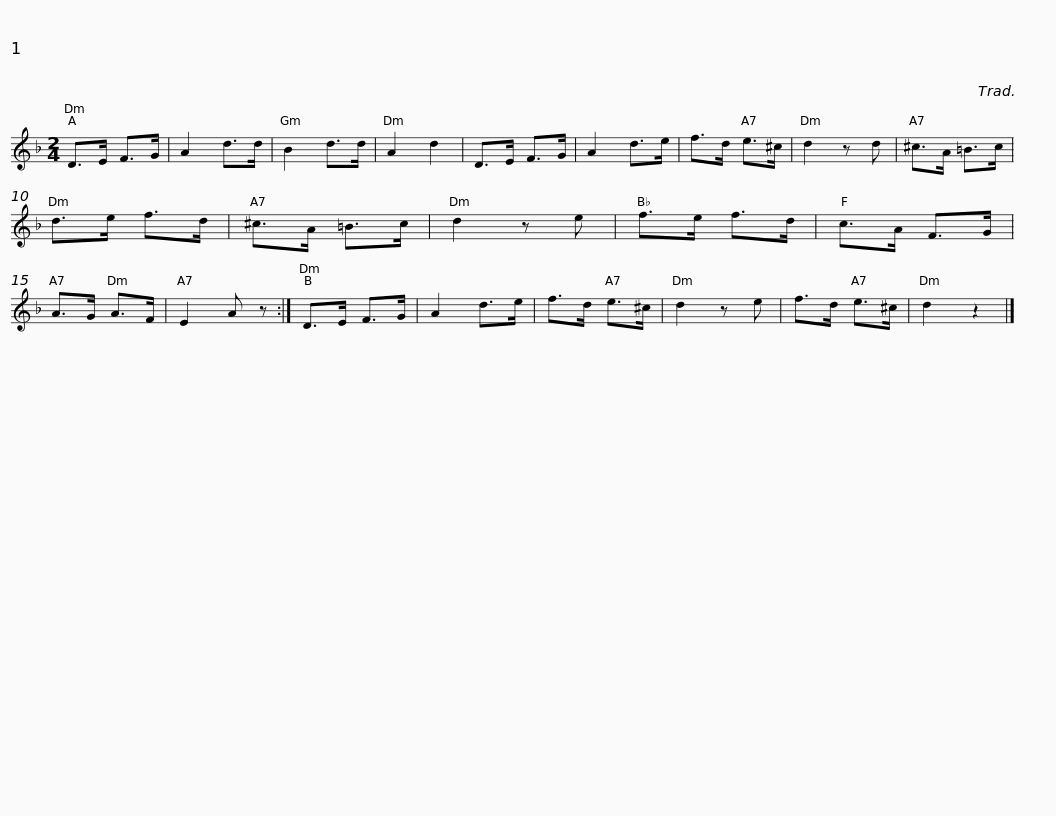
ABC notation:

X:1
L:1/8
M:2/4
I:linebreak $
K:Dmin
V:1 treble
V:1
 D>E F>G | A2 d>d | B2 d>d | A2 d2 | D>E F>G | %5
 A2 d>e | f>d e>^c | d2 z d | ^c>A =B>c | d>e f>d |$ %10
 ^c>A =B>c | d2 z e | f>e f>d | c>A F>G | A>G A>F | %15
 E2 A z :| D>E F>G | A2 d>e | f>d e>^c |$ d2 z e | %20
 f>d e>^c | d2 z2 |] %22
